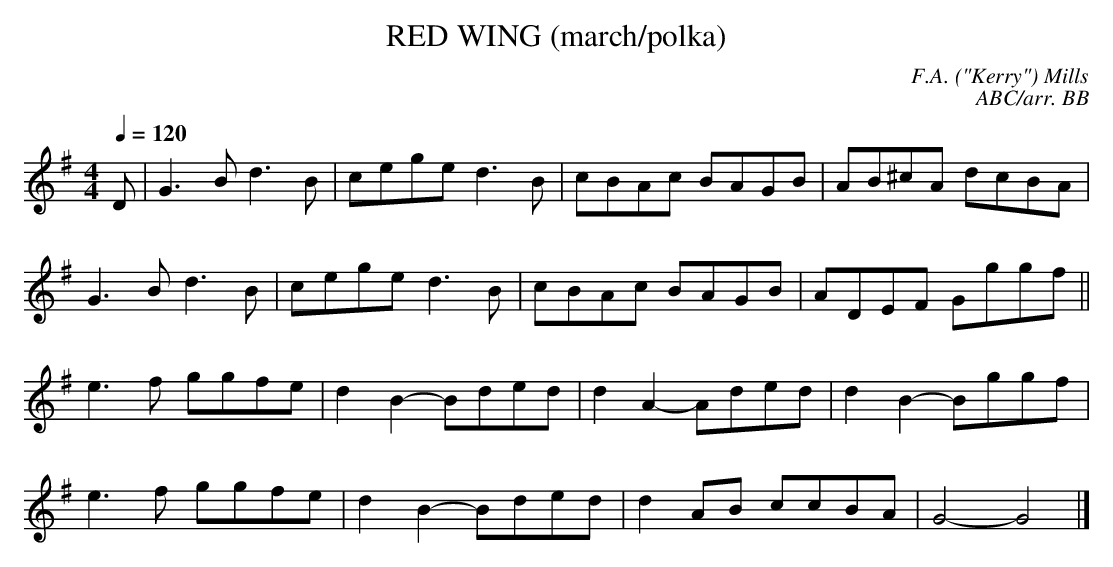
X:1
T:RED WING (march/polka)
C:F.A. ("Kerry") Mills
C:ABC/arr. BB
This is a composed tune based on a piece by Robert Schumann. It's played
in other traditions (and also has various sets of lyrics). We play it
as part of a march set. (Just FYI, Mr. Mills also composed a number
called "You've Got the Wrong Number But You Got the Right Girl". Why
can't I come up with titles like that?)
M:4/4
L:1/8
Q:1/4=120
K:G
D|G3B d3B|cege d3B|cBAc BAGB|AB^cA dcBA|
G3B d3B|cege d3B|cBAc BAGB|ADEF Gggf||
e3f ggfe|d2B2-Bded|d2A2-Aded|d2B2-Bggf|
e3f ggfe|d2B2-Bded|d2AB ccBA|G4-G4|]
